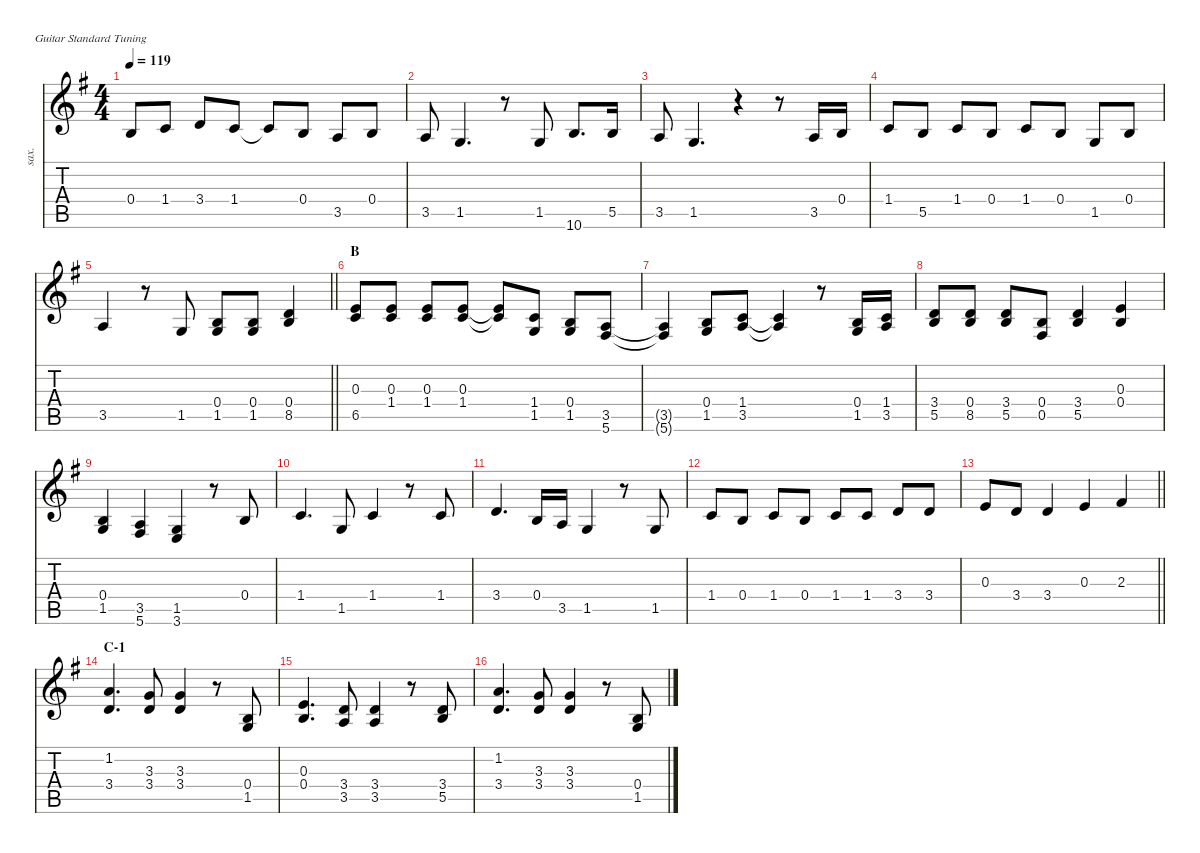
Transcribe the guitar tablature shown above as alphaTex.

\defaultSystemsLayout 4
\hideDynamics
\bracketExtendMode nobrackets
\otherSystemsTrackNameOrientation horizontal
\track ("Vocals" "sax.") {instrument altosax}
\staff {score tabs}
\tuning (E4 B3 G3 D3 A2 E2)
\displaytranspose 9
\ts (4 4)
\tempo 119
\clef g2
\ks g
0.4{acc forcenatural}.8{dy f} 1.4{acc forcenatural}.8 3.4{acc forcenatural}.8 1.4{acc forcenatural}.8 1.4{t acc forcenatural}.8 0.4{acc forcenatural}.8 3.5{acc forcenatural}.8 0.4{acc forcenatural}.8 |
3.5{acc forcenatural}.8 1.5{acc forcenatural}.4{d} r.8 1.5{acc forcenatural}.8 10.6{acc forcenatural}.8{d} 5.5{acc forcenatural}.16 |
3.5{acc forcenatural}.8 1.5{acc forcenatural}.4{d} r.4 r.8 3.5{acc forcenatural}.16 0.4{acc forcenatural}.16 |
1.4{acc forcenatural}.8 5.5{acc forcenatural}.8 1.4{acc forcenatural}.8 0.4{acc forcenatural}.8 1.4{acc forcenatural}.8 0.4{acc forcenatural}.8 1.5{acc forcenatural}.8 0.4{acc forcenatural}.8 |
\barLineRight lightlight
3.5{acc forcenatural}.4 r.8 1.5{acc forcenatural}.8 (0.4{acc forcenatural} 1.5{acc forcenatural}).8 (0.4{acc forcenatural} 1.5{acc forcenatural}).8 (0.4{acc forcenatural} 8.5{acc forcenatural}).4 |
\section ("" "B")
(0.3{acc forcenatural} 6.5{acc forcenatural}).8 (0.3{acc forcenatural} 1.4{acc forcenatural}).8 (0.3{acc forcenatural} 1.4{acc forcenatural}).8 (0.3{acc forcenatural} 1.4{acc forcenatural}).8 (0.3{t acc forcenatural} 1.4{t acc forcenatural}).8 (1.4{acc forcenatural} 1.5{acc forcenatural}).8 (0.4{acc forcenatural} 1.5{acc forcenatural}).8 (3.5{acc forcenatural} 5.6{acc #}).8 |
(3.5{t acc forcenatural} 5.6{t acc #}).4 (0.4{acc forcenatural} 1.5{acc forcenatural}).8 (1.4{acc forcenatural} 3.5{acc forcenatural}).8 (1.4{t acc forcenatural} 3.5{t acc forcenatural}).4 r.8 (0.4{acc forcenatural} 1.5{acc forcenatural}).16 (1.4{acc forcenatural} 3.5{acc forcenatural}).16 |
(3.4{acc forcenatural} 5.5{acc forcenatural}).8 (0.4{acc forcenatural} 8.5{acc forcenatural}).8 (3.4{acc forcenatural} 5.5{acc forcenatural}).8 (0.4{acc forcenatural} 0.5{acc #}).8 (3.4{acc forcenatural} 5.5{acc forcenatural}).4 (0.3{acc forcenatural} 0.4{acc forcenatural}).4 |
(0.4{acc forcenatural} 1.5{acc forcenatural}).4 (3.5{acc forcenatural} 5.6{acc #}).4 (1.5{acc forcenatural} 3.6{acc forcenatural}).4 r.8 0.4{acc forcenatural}.8 |
1.4{acc forcenatural}.4{d} 1.5{acc forcenatural}.8 1.4{acc forcenatural}.4 r.8 1.4{acc forcenatural}.8 |
3.4{acc forcenatural}.4{d} 0.4{acc forcenatural}.16 3.5{acc forcenatural}.16 1.5{acc forcenatural}.4 r.8 1.5{acc forcenatural}.8 |
1.4{acc forcenatural}.8 0.4{acc forcenatural}.8 1.4{acc forcenatural}.8 0.4{acc forcenatural}.8 1.4{acc forcenatural}.8 1.4{acc forcenatural}.8 3.4{acc forcenatural}.8 3.4{acc forcenatural}.8 |
\barLineRight lightlight
0.3{acc forcenatural}.8 3.4{acc forcenatural}.8 3.4{acc forcenatural}.4 0.3{acc forcenatural}.4 2.3{acc #}.4 |
\section ("" "C-1")
(1.2{acc forcenatural} 3.4{acc forcenatural}).4{d} (3.3{acc forcenatural} 3.4{acc forcenatural}).8 (3.3{acc forcenatural} 3.4{acc forcenatural}).4 r.8 (0.4{acc forcenatural} 1.5{acc forcenatural}).8 |
(0.3{acc forcenatural} 0.4{acc forcenatural}).4{d} (3.4{acc forcenatural} 3.5{acc forcenatural}).8 (3.4{acc forcenatural} 3.5{acc forcenatural}).4 r.8 (3.4{acc forcenatural} 5.5{acc forcenatural}).8 |
(1.2{acc forcenatural} 3.4{acc forcenatural}).4{d} (3.3{acc forcenatural} 3.4{acc forcenatural}).8 (3.3{acc forcenatural} 3.4{acc forcenatural}).4 r.8 (0.4{acc forcenatural} 1.5{acc forcenatural}).8
